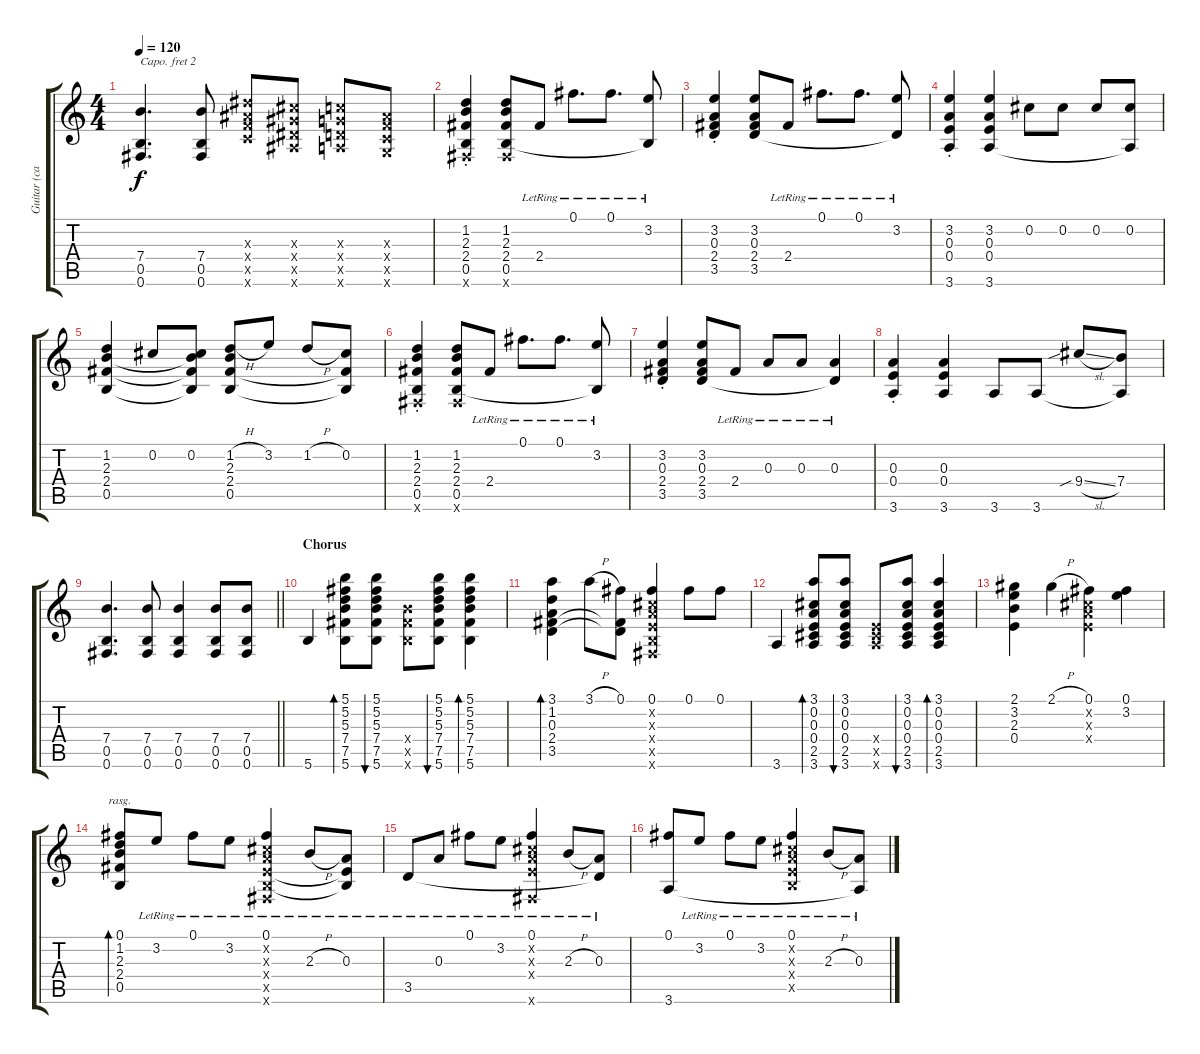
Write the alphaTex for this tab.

\track ("Guitar (capo 2)" "Guitar (ca") {instrument acousticguitarsteel}
\staff {score tabs}
\capo 2
\tuning (E4 B3 G3 D3 A2 E2) {hide}
\ts (4 4)
\tempo 120
\clef g2
\ks c
(7.4 0.5 0.6).4{d dy f} (7.4 0.5 0.6).8 (6.3{x} 6.4{x} 6.5{x} 6.6{x}).8 (4.3{x} 4.4{x} 4.5{x} 4.6{x}).8 (3.3{x} 3.4{x} 3.5{x} 3.6{x}).8 (1.3{x} 1.4{x} 1.5{x} 1.6{x}).8 |
(1.2{st} 2.3{st} 2.4{st} 0.5{st} 0.6{x}).4 (1.2 2.3 2.4 0.5 0.6{x}).8 2.4{lr}.8 0.1{lr}.8{d} 0.1{lr}.8{d} (3.2{lr} 0.5{t}).8 |
(3.2{st} 0.3{st} 2.4{st} 3.5{st}).4 (3.2 0.3 2.4 3.5).8 2.4{lr}.8 0.1{lr}.8{d} 0.1{lr}.8{d} (3.2{lr} 3.5{t}).8 |
(3.2{st} 0.3{st} 0.4{st} 3.6{st}).4 (3.2 0.3 0.4 3.6).4 0.2.8 0.2.8 0.2.8 (0.2 3.6{t}).8 |
(1.2 2.3 2.4 0.5).4 0.2.8 (0.2 2.3{t} 2.4{t} 0.5{t}).8 (1.2{h} 2.3 2.4 0.5).8 3.2.8 1.2{h}.8 (0.2 2.4{t} 0.5{t}).8 |
(1.2{st} 2.3{st} 2.4{st} 0.5{st} 0.6{x}).4 (1.2 2.3 2.4 0.5 0.6{x}).8 2.4{lr}.8 0.1{lr}.8{d} 0.1{lr}.8{d} (3.2{lr} 0.5{t}).8 |
(3.2{st} 0.3{st} 2.4{st} 3.5{st}).4 (3.2 0.3 2.4 3.5).8 2.4{lr}.8 0.3{lr}.8 0.3{lr}.8 (0.3{lr} 3.5{t}).4 |
(0.3{st} 0.4{st} 3.6{st}).4 (0.3 0.4 3.6).4 3.6.8 3.6.8 9.4{sib sl}.8 (7.4 3.6{t}).8 |
\barLineRight lightlight
(7.4 0.5 0.6).4{d} (7.4 0.5 0.6).8 (7.4 0.5 0.6).4 (7.4 0.5 0.6).8 (7.4 0.5 0.6).8 |
\section ("" "Chorus")
5.6.4 (5.1 5.2 5.3 7.4 7.5 5.6).8{bd 30} (5.1 5.2 5.3 7.4 7.5 5.6).8{bu 30} (7.4{x} 7.5{x} 5.6{x}).8 (5.1 5.2 5.3 7.4 7.5 5.6).8{bu 30} (5.1 5.2 5.3 7.4 7.5 5.6).4{bd 30} |
(3.1 1.2 0.3 2.4 3.5).4{bd 30} 3.1{h}.8 (0.1 2.4{t} 3.5{t}).8 (0.1 0.2{x} 0.3{x} 0.4{x} 0.5{x} 0.6{x}).4 0.1.8 0.1.8 |
3.6.4 (3.1 0.2 0.3 0.4 2.5 3.6).8{bd 30} (3.1 0.2 0.3 0.4 2.5 3.6).8{bu 30} (0.4{x} 2.5{x} 3.6{x}).8 (3.1 0.2 0.3 0.4 2.5 3.6).8{bu 30} (3.1 0.2 0.3 0.4 2.5 3.6).4{bd 30} |
(2.1 3.2 2.3 0.4).4 2.1{h}.4 (0.1 0.2{x} 0.3{x} 0.4{x}).4 (0.1 3.2).4 |
(0.1 1.2 2.3 2.4 0.5).8{bd 30 rasg ii} 3.2{lr}.8 0.1{lr}.8 3.2{lr}.8 (0.1{lr} 0.2{x} 0.3{x} 0.4{x} 0.5{x} 0.6{x}).4 2.3{h lr}.8 (0.3{lr} 0.4{t} 0.5{t}).8 |
3.5{lr}.8 0.3{lr}.8 0.1{lr}.8 3.2{lr}.8 (0.1{lr} 0.2{x} 0.3{x} 0.4{x} 0.6{x}).4 2.3{h lr}.8 (0.3{lr} 3.5{t}).8 |
(0.1 3.6).8 3.2{lr}.8 0.1{lr}.8 3.2{lr}.8 (0.1{lr} 0.2{x} 0.3{x} 0.4{x} 0.5{x}).4 2.3{h lr}.8 (0.3{lr} 3.6{t}).8
